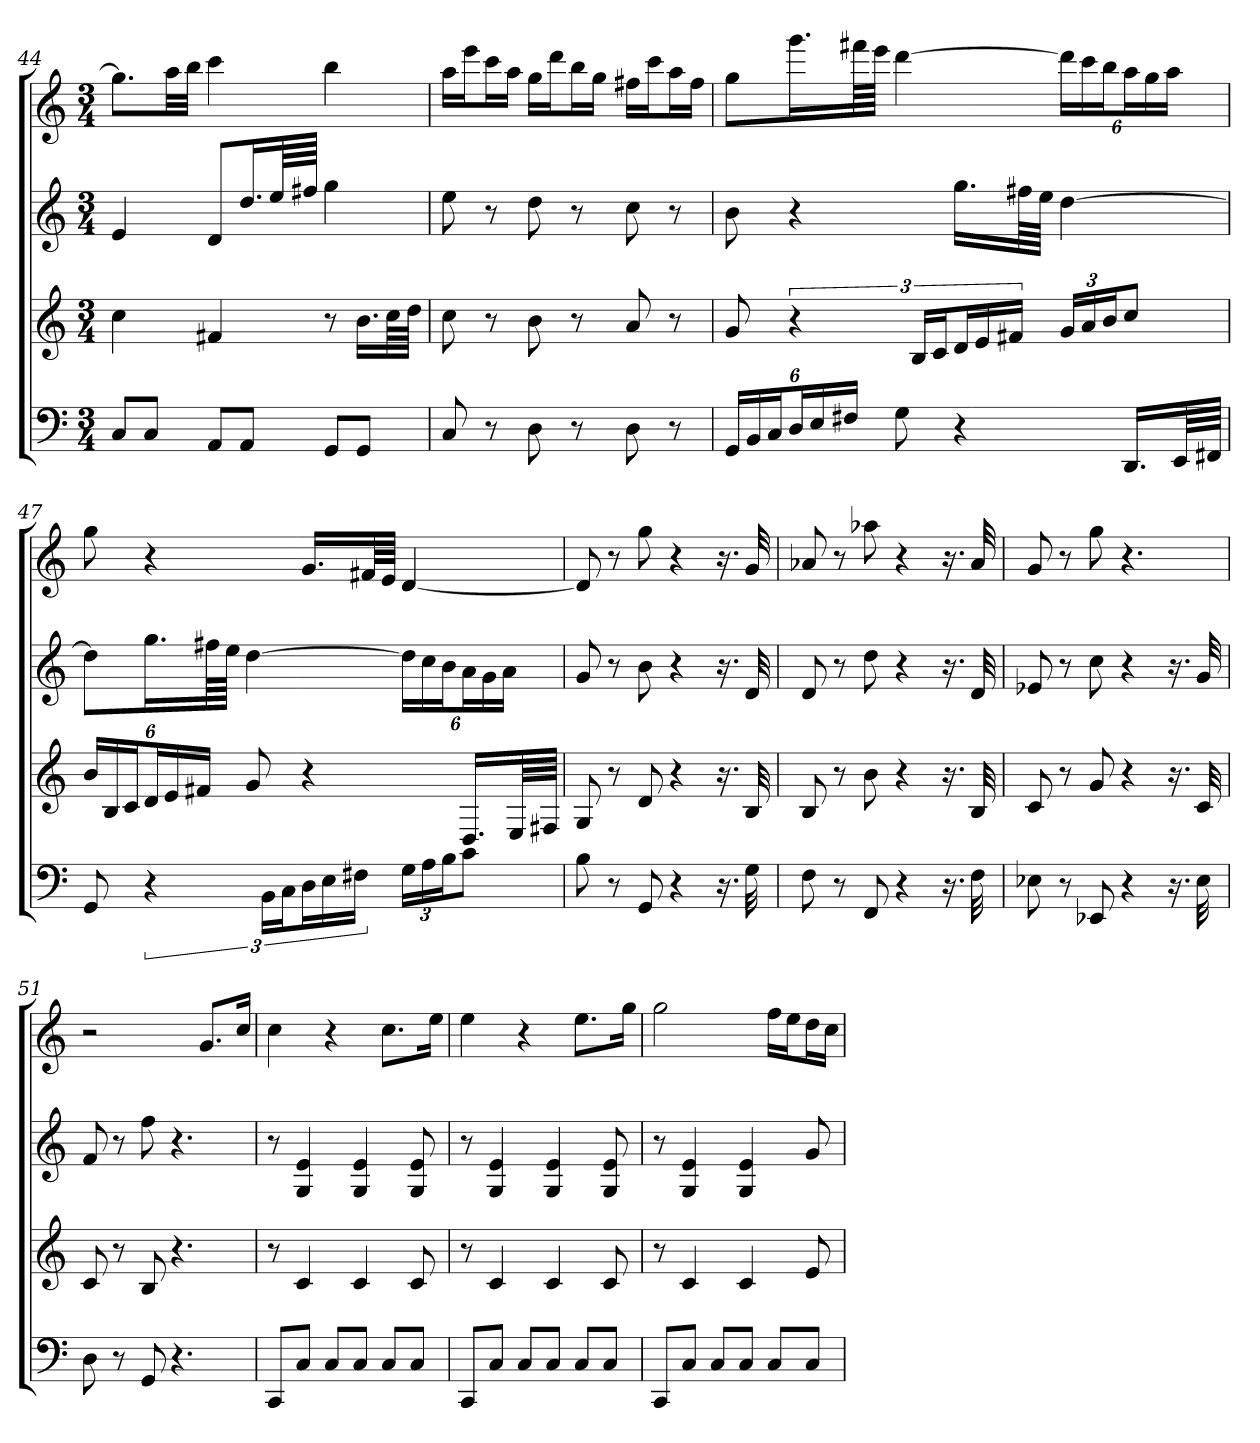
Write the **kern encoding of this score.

**kern	**kern	**kern	**kern
*part4	*part3	*part2	*part1
*staff4	*staff3	*staff2	*staff1
*k[]	*k[]	*k[]	*k[]
*C:	*C:	*C:	*C:
*M3/4	*M3/4	*M3/4	*M3/4
=44	=44	=44	=44
8CL	4cc	4e	8.ggL]
8CJ	.	.	.
.	.	.	32aaLL
.	.	.	32bbJJJ
8AAL	4f#X	8dL	4ccc
8AAJ	.	16.ddL	.
.	.	64eeLL	.
.	.	64ff#XJJJJ	.
8GGL	8r	4gg	4bb
8GGJ	16.bLL	.	.
.	64ccLL	.	.
.	64ddJJJJ	.	.
=45	=45	=45	=45
8C	8cc	8ee	16aaLL
.	.	.	16eeeJ
8r	8r	8r	16cccL
.	.	.	16aaJJ
8D	8b	8dd	16ggLL
.	.	.	16dddJ
8r	8r	8r	16bbL
.	.	.	16ggJJ
8D	8a	8cc	16ff#XLL
.	.	.	16cccJ
8r	8r	8r	16aaL
.	.	.	16ff#JJ
=46	=46	=46	=46
24GGLL	8g	8b	8ggL
24BB	.	.	.
24CJ	.	.	.
24DL	6r	4r	16.gggL
24E	.	.	.
24F#XJJ	.	.	.
.	.	.	64fff#XLL
.	.	.	64eeeJJJJ
8G	.	.	[4ddd
.	24BLL	.	.
.	24cJ	.	.
4r	24dL	16.ggLL	.
.	24e	.	.
.	24f#XJJ	.	.
.	.	64ff#XLL	.
.	.	64eeJJJJ	.
.	24gLL	[4dd	24dddLL]
.	24a	.	24ccc
.	24bJ	.	24bbJ
16.DDLL	8ccJ	.	24aaL
.	.	.	24gg
.	.	.	24aaJJ
64EELL	.	.	.
64FF#XJJJJ	.	.	.
=47	=47	=47	=47
8GG	24bLL	8ddL]	8gg
.	24B	.	.
.	24cJ	.	.
6r	24dL	16.ggL	4r
.	24e	.	.
.	24f#XJJ	.	.
.	.	64ff#XLL	.
.	.	64eeJJJJ	.
.	8g	[4dd	.
24BBLL	.	.	.
24CJ	.	.	.
24DL	4r	.	16.gLL
24E	.	.	.
24F#XJJ	.	.	.
.	.	.	64f#XLL
.	.	.	64eJJJJ
24GLL	.	24ddLL]	[4d
24A	.	24cc	.
24BJ	.	24bJ	.
8cJ	16.DLL	24aL	.
.	.	24g	.
.	.	24aJJ	.
.	64ELL	.	.
.	64F#XJJJJ	.	.
=48	=48	=48	=48
8B	8G	8g	8d]
8r	8r	8r	8r
8GG	8d	8b	8gg
4r	4r	4r	4r
16.r	16.r	16.r	16.r
32G	32B	32d	32g
=49	=49	=49	=49
8F	8B	8d	8a-X
8r	8r	8r	8r
8FF	8b	8dd	8aa-X
4r	4r	4r	4r
16.r	16.r	16.r	16.r
32F	32B	32d	32a-
=50	=50	=50	=50
8E-X	8c	8e-X	8g
8r	8r	8r	8r
8EE-X	8g	8cc	8gg
4r	4r	4r	4.r
16.r	16.r	16.r	.
32E-	32c	32g	.
=51	=51	=51	=51
8D	8c	8f	2r
8r	8r	8r	.
8GG	8B	8ff	.
4.r	4.r	4.r	.
.	.	.	8.gL
.	.	.	16ccJk
=52	=52	=52	=52
8CCL	8r	8r	4cc
8CJ	4c	4G 4e	.
8CL	.	.	4r
8CJ	4c	4G 4e	.
8CL	.	.	8.ccL
8CJ	8c	8G 8e	.
.	.	.	16eeJk
=53	=53	=53	=53
8CCL	8r	8r	4ee
8CJ	4c	4G 4e	.
8CL	.	.	4r
8CJ	4c	4G 4e	.
8CL	.	.	8.eeL
8CJ	8c	8G 8e	.
.	.	.	16ggJk
=54	=54	=54	=54
8CCL	8r	8r	2gg
8CJ	4c	4G 4e	.
8CL	.	.	.
8CJ	4c	4G 4e	.
8CL	.	.	16ffLL
.	.	.	16eeJ
8CJ	8e	8g	16ddL
.	.	.	16ccJJ
=	=	=	=
*-	*-	*-	*-
